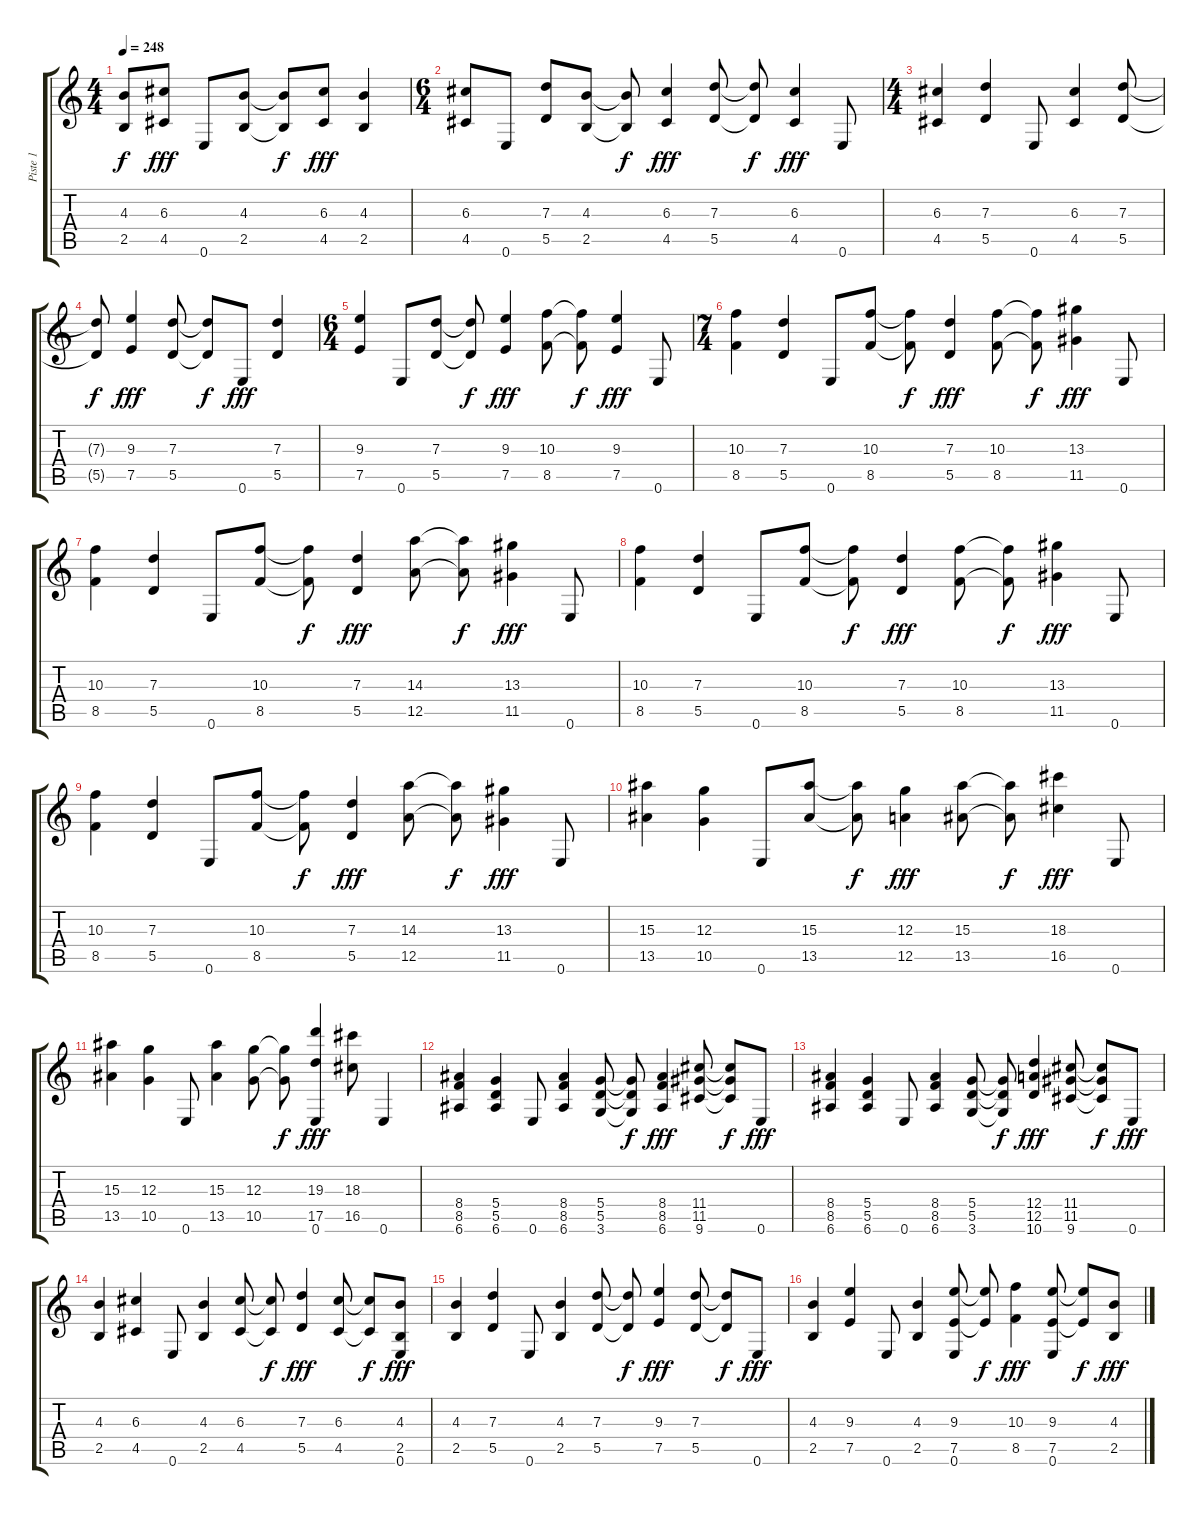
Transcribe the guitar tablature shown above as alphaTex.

\track ("Piste 1" "Piste 1") {instrument distortionguitar}
\staff {score tabs}
\tuning (E4 B3 G3 D3 A2 E2) {hide}
\ts (4 4)
\tempo 248
\clef g2
\ks c
(4.3{t} 2.5{t}).8{dy f} (6.3 4.5).8{dy fff} 0.6.8 (4.3 2.5).8 (4.3{t} 2.5{t}).8{dy f} (6.3 4.5).8{dy fff} (4.3 2.5).4 |
\ts (6 4)
(6.3 4.5).8 0.6.8 (7.3 5.5).8 (4.3 2.5).8 (4.3{t} 2.5{t}).8{dy f} (6.3 4.5).4{dy fff} (7.3 5.5).8 (7.3{t} 5.5{t}).8{dy f} (6.3 4.5).4{dy fff} 0.6.8 |
\ts (4 4)
(6.3 4.5).4 (7.3 5.5).4 0.6.8 (6.3 4.5).4 (7.3 5.5).8 |
(7.3{t} 5.5{t}).8{dy f} (9.3 7.5).4{dy fff} (7.3 5.5).8 (7.3{t} 5.5{t}).8{dy f} 0.6.8{dy fff} (7.3 5.5).4 |
\ts (6 4)
(9.3 7.5).4 0.6.8 (7.3 5.5).8 (7.3{t} 5.5{t}).8{dy f} (9.3 7.5).4{dy fff} (10.3 8.5).8 (10.3{t} 8.5{t}).8{dy f} (9.3 7.5).4{dy fff} 0.6.8 |
\ts (7 4)
(10.3 8.5).4 (7.3 5.5).4 0.6.8 (10.3 8.5).8 (10.3{t} 8.5{t}).8{dy f} (7.3 5.5).4{dy fff} (10.3 8.5).8 (10.3{t} 8.5{t}).8{dy f} (13.3 11.5).4{dy fff} 0.6.8 |
(10.3 8.5).4 (7.3 5.5).4 0.6.8 (10.3 8.5).8 (10.3{t} 8.5{t}).8{dy f} (7.3 5.5).4{dy fff} (14.3 12.5).8 (14.3{t} 12.5{t}).8{dy f} (13.3 11.5).4{dy fff} 0.6.8 |
(10.3 8.5).4 (7.3 5.5).4 0.6.8 (10.3 8.5).8 (10.3{t} 8.5{t}).8{dy f} (7.3 5.5).4{dy fff} (10.3 8.5).8 (10.3{t} 8.5{t}).8{dy f} (13.3 11.5).4{dy fff} 0.6.8 |
(10.3 8.5).4 (7.3 5.5).4 0.6.8 (10.3 8.5).8 (10.3{t} 8.5{t}).8{dy f} (7.3 5.5).4{dy fff} (14.3 12.5).8 (14.3{t} 12.5{t}).8{dy f} (13.3 11.5).4{dy fff} 0.6.8 |
(15.3 13.5).4 (12.3 10.5).4 0.6.8 (15.3 13.5).8 (15.3{t} 13.5{t}).8{dy f} (12.3 12.5).4{dy fff} (15.3 13.5).8 (15.3{t} 13.5{t}).8{dy f} (18.3 16.5).4{dy fff} 0.6.8 |
(15.3 13.5).4 (12.3 10.5).4 0.6.8 (15.3 13.5).4 (12.3 10.5).8 (12.3{t} 10.5{t}).8{dy f} (19.3 17.5 0.6).4{dy fff} (18.3 16.5).8 0.6.4 |
(8.4 8.5 6.6).4 (5.4 5.5 6.6).4 0.6.8 (8.4 8.5 6.6).4 (5.4 5.5 3.6).8 (5.4{t} 5.5{t} 3.6{t}).8{dy f} (8.4 8.5 6.6).4{dy fff} (11.4 11.5 9.6).8 (11.4{t} 11.5{t} 9.6{t}).8{dy f} 0.6.8{dy fff} |
(8.4 8.5 6.6).4 (5.4 5.5 6.6).4 0.6.8 (8.4 8.5 6.6).4 (5.4 5.5 3.6).8 (5.4{t} 5.5{t} 3.6{t}).8{dy f} (12.4 12.5 10.6).4{dy fff} (11.4 11.5 9.6).8 (11.4{t} 11.5{t} 9.6{t}).8{dy f} 0.6.8{dy fff} |
(4.3 2.5).4 (6.3 4.5).4 0.6.8 (4.3 2.5).4 (6.3 4.5).8 (6.3{t} 4.5{t}).8{dy f} (7.3 5.5).4{dy fff} (6.3 4.5).8 (6.3{t} 4.5{t}).8{dy f} (4.3 2.5 0.6).8{dy fff} |
(4.3 2.5).4 (7.3 5.5).4 0.6.8 (4.3 2.5).4 (7.3 5.5).8 (7.3{t} 5.5{t}).8{dy f} (9.3 7.5).4{dy fff} (7.3 5.5).8 (7.3{t} 5.5{t}).8{dy f} 0.6.8{dy fff} |
(4.3 2.5).4 (9.3 7.5).4 0.6.8 (4.3 2.5).4 (9.3 7.5 0.6).8 (9.3{t} 7.5{t}).8{dy f} (10.3 8.5).4{dy fff} (9.3 7.5 0.6).8 (9.3{t} 7.5{t}).8{dy f} (4.3 2.5).8{dy fff}
